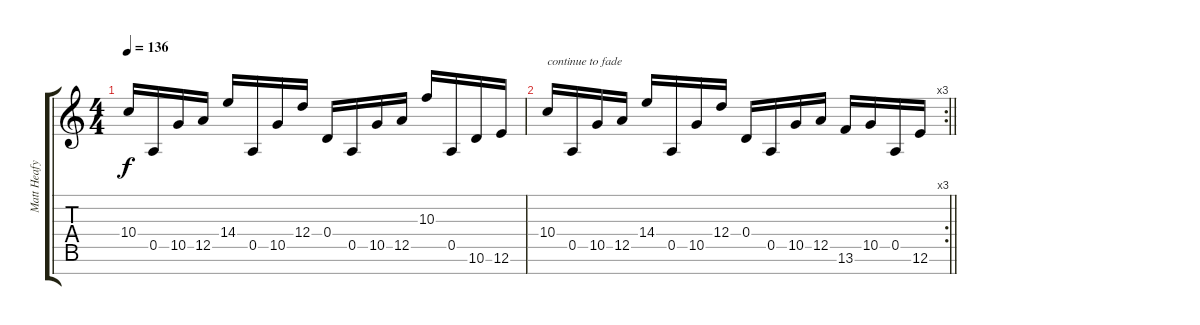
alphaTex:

\track ("Matt Heafy Lead" "Matt Heafy") {instrument overdrivenguitar}
\staff {score tabs}
\tuning (E4 B3 G3 D3 A2 E2 B1) {hide}
\ts (4 4)
\tempo 136
\clef g2
\ks c
10.4.16{dy f} 0.5.16 10.5.16 12.5.16 14.4.16 0.5.16 10.5.16 12.4.16 0.4.16 0.5.16 10.5.16 12.5.16 10.3.16 0.5.16 10.6.16 12.6.16 |
\rc 3
\barLineRight lightlight
10.4.16{txt "continue to fade"} 0.5.16 10.5.16 12.5.16 14.4.16 0.5.16 10.5.16 12.4.16 0.4.16 0.5.16 10.5.16 12.5.16 13.6.16 10.5.16 0.5.16 12.6.16
